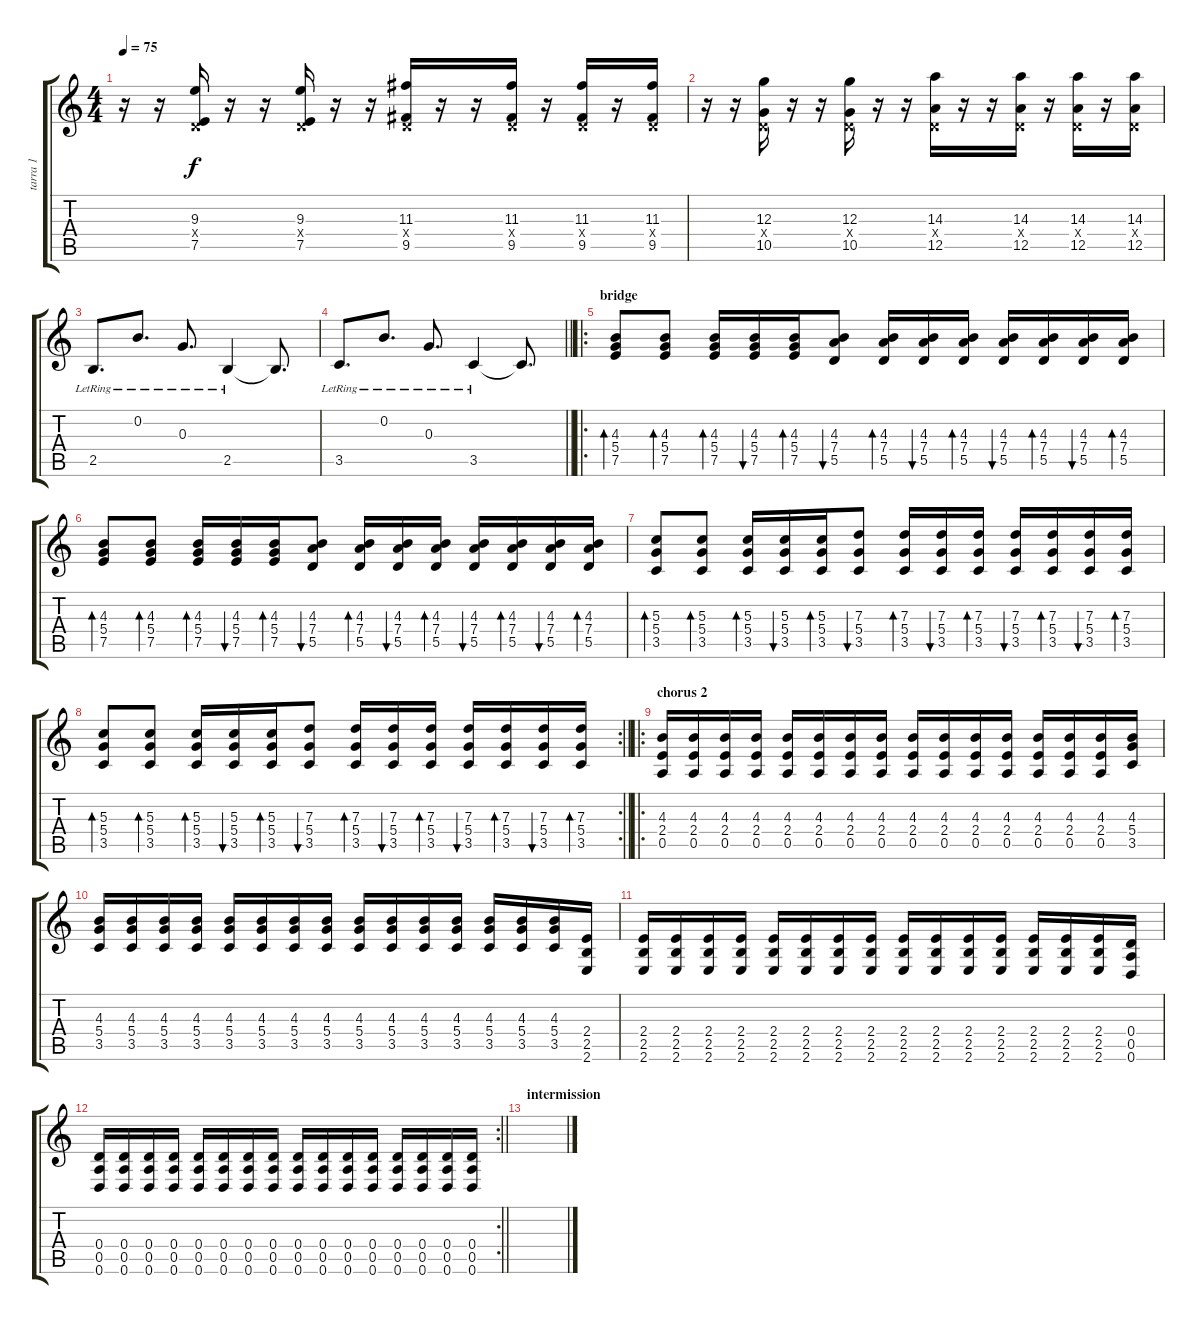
\track ("tarra 1" "tarra 1") {instrument distortionguitar}
\staff {score tabs}
\tuning (E4 B3 G3 D3 A2 D2) {hide}
\ts (4 4)
\tempo 75
\clef g2
\ks c
r.16{dy f} r.16 (9.3 0.4{x} 7.5).16 r.16 r.16 (9.3 0.4{x} 7.5).16 r.16 r.16 (11.3 0.4{x} 9.5).16 r.16 r.16 (11.3 0.4{x} 9.5).16 r.16 (11.3 0.4{x} 9.5).16 r.16 (11.3 0.4{x} 9.5).16 |
r.16 r.16 (12.3 0.4{x} 10.5).16 r.16 r.16 (12.3 0.4{x} 10.5).16 r.16 r.16 (14.3 0.4{x} 12.5).16 r.16 r.16 (14.3 0.4{x} 12.5).16 r.16 (14.3 0.4{x} 12.5).16 r.16 (14.3 0.4{x} 12.5).16 |
2.5{lr}.8{d} 0.2{lr}.8{d} 0.3{lr}.8{d} 2.5{lr}.4 2.5{t}.8{d} |
\barLineRight lightlight
3.5{lr}.8{d} 0.2{lr}.8{d} 0.3{lr}.8{d} 3.5{lr}.4 3.5{t}.8{d} |
\ro
\section ("" "bridge")
(4.3 5.4 7.5).8{bd 60} (4.3 5.4 7.5).8{bd 60} (4.3 5.4 7.5).16{bd 60} (4.3 5.4 7.5).16{bu 60} (4.3 5.4 7.5).16{bd 60} (4.3 7.4 5.5).8{bu 60} (4.3 7.4 5.5).16{bd 60} (4.3 7.4 5.5).16{bu 60} (4.3 7.4 5.5).16{bd 60} (4.3 7.4 5.5).16{bu 60} (4.3 7.4 5.5).16{bd 60} (4.3 7.4 5.5).16{bu 60} (4.3 7.4 5.5).16{bd 60} |
(4.3 5.4 7.5).8{bd 60} (4.3 5.4 7.5).8{bd 60} (4.3 5.4 7.5).16{bd 60} (4.3 5.4 7.5).16{bu 60} (4.3 5.4 7.5).16{bd 60} (4.3 7.4 5.5).8{bu 60} (4.3 7.4 5.5).16{bd 60} (4.3 7.4 5.5).16{bu 60} (4.3 7.4 5.5).16{bd 60} (4.3 7.4 5.5).16{bu 60} (4.3 7.4 5.5).16{bd 60} (4.3 7.4 5.5).16{bu 60} (4.3 7.4 5.5).16{bd 60} |
(5.3 5.4 3.5).8{bd 60} (5.3 5.4 3.5).8{bd 60} (5.3 5.4 3.5).16{bd 60} (5.3 5.4 3.5).16{bu 60} (5.3 5.4 3.5).16{bd 60} (7.3 5.4 3.5).8{bu 60} (7.3 5.4 3.5).16{bd 60} (7.3 5.4 3.5).16{bu 60} (7.3 5.4 3.5).16{bd 60} (7.3 5.4 3.5).16{bu 60} (7.3 5.4 3.5).16{bd 60} (7.3 5.4 3.5).16{bu 60} (7.3 5.4 3.5).16{bd 60} |
\rc 2
\barLineRight lightlight
(5.3 5.4 3.5).8{bd 60} (5.3 5.4 3.5).8{bd 60} (5.3 5.4 3.5).16{bd 60} (5.3 5.4 3.5).16{bu 60} (5.3 5.4 3.5).16{bd 60} (7.3 5.4 3.5).8{bu 60} (7.3 5.4 3.5).16{bd 60} (7.3 5.4 3.5).16{bu 60} (7.3 5.4 3.5).16{bd 60} (7.3 5.4 3.5).16{bu 60} (7.3 5.4 3.5).16{bd 60} (7.3 5.4 3.5).16{bu 60} (7.3 5.4 3.5).16{bd 60} |
\ro
\section ("" "chorus 2")
(4.3 2.4 0.5).16 (4.3 2.4 0.5).16 (4.3 2.4 0.5).16 (4.3 2.4 0.5).16 (4.3 2.4 0.5).16 (4.3 2.4 0.5).16 (4.3 2.4 0.5).16 (4.3 2.4 0.5).16 (4.3 2.4 0.5).16 (4.3 2.4 0.5).16 (4.3 2.4 0.5).16 (4.3 2.4 0.5).16 (4.3 2.4 0.5).16 (4.3 2.4 0.5).16 (4.3 2.4 0.5).16 (4.3 5.4 3.5).16 |
(4.3 5.4 3.5).16 (4.3 5.4 3.5).16 (4.3 5.4 3.5).16 (4.3 5.4 3.5).16 (4.3 5.4 3.5).16 (4.3 5.4 3.5).16 (4.3 5.4 3.5).16 (4.3 5.4 3.5).16 (4.3 5.4 3.5).16 (4.3 5.4 3.5).16 (4.3 5.4 3.5).16 (4.3 5.4 3.5).16 (4.3 5.4 3.5).16 (4.3 5.4 3.5).16 (4.3 5.4 3.5).16 (2.4 2.5 2.6).16 |
(2.4 2.5 2.6).16 (2.4 2.5 2.6).16 (2.4 2.5 2.6).16 (2.4 2.5 2.6).16 (2.4 2.5 2.6).16 (2.4 2.5 2.6).16 (2.4 2.5 2.6).16 (2.4 2.5 2.6).16 (2.4 2.5 2.6).16 (2.4 2.5 2.6).16 (2.4 2.5 2.6).16 (2.4 2.5 2.6).16 (2.4 2.5 2.6).16 (2.4 2.5 2.6).16 (2.4 2.5 2.6).16 (0.4 0.5 0.6).16 |
\rc 2
\barLineRight lightlight
(0.4 0.5 0.6).16 (0.4 0.5 0.6).16 (0.4 0.5 0.6).16 (0.4 0.5 0.6).16 (0.4 0.5 0.6).16 (0.4 0.5 0.6).16 (0.4 0.5 0.6).16 (0.4 0.5 0.6).16 (0.4 0.5 0.6).16 (0.4 0.5 0.6).16 (0.4 0.5 0.6).16 (0.4 0.5 0.6).16 (0.4 0.5 0.6).16 (0.4 0.5 0.6).16 (0.4 0.5 0.6).16 (0.4 0.5 0.6).16 |
\section ("" "intermission")
